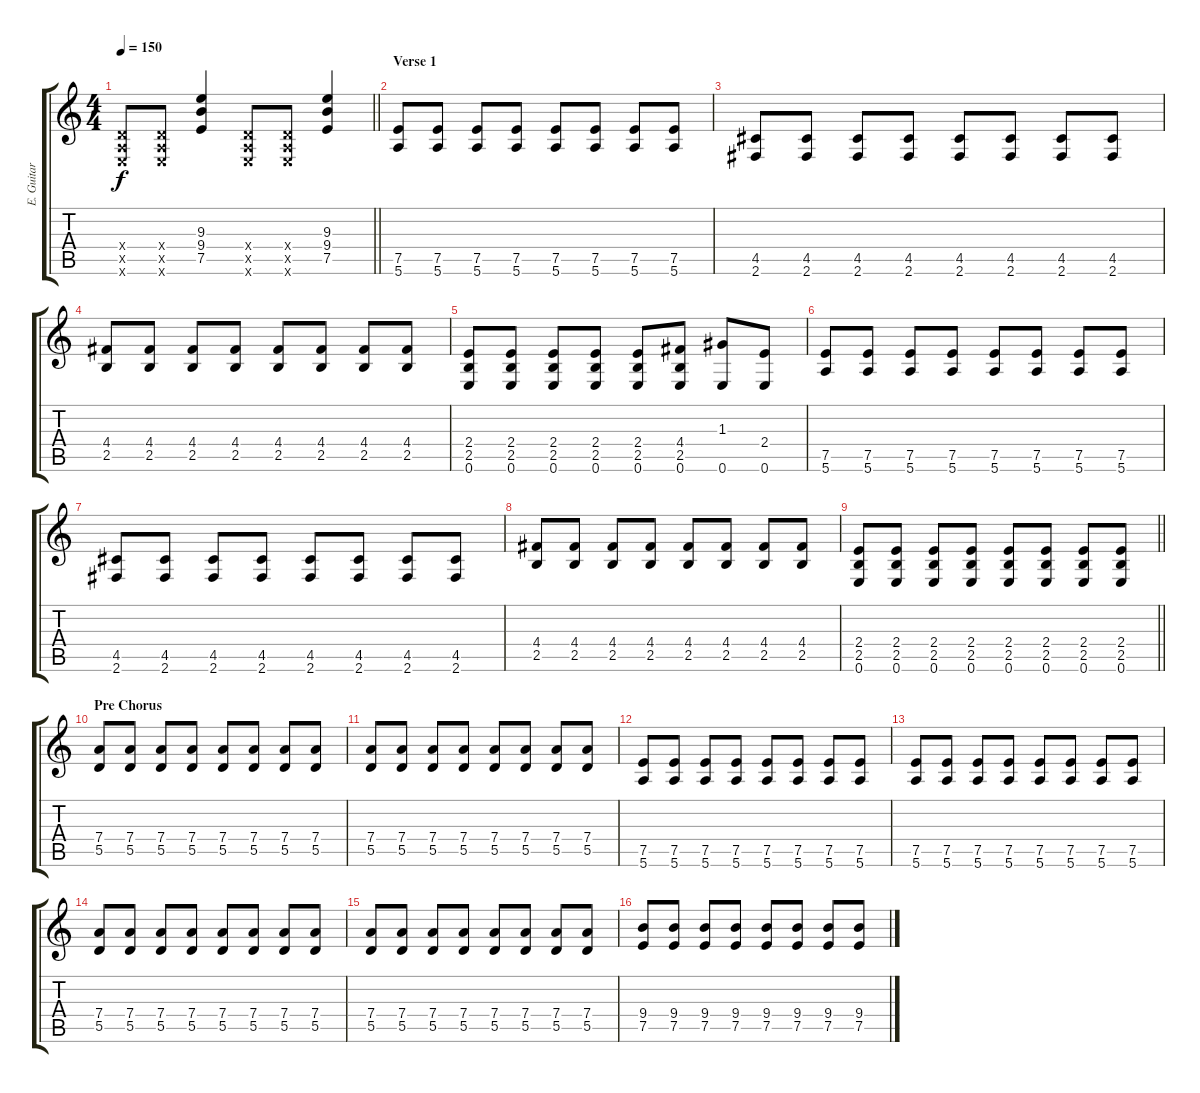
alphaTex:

\track ("E. Guitar Lead" "E. Guitar ") {instrument distortionguitar}
\staff {score tabs}
\tuning (E4 B3 G3 D3 A2 E2) {hide}
\ts (4 4)
\tempo 150
\clef g2
\barLineRight lightlight
\ks c
(0.4{x} 0.5{x} 0.6{x}).8{dy f} (0.4{x} 0.5{x} 0.6{x}).8 (9.3 9.4 7.5).4 (0.4{x} 0.5{x} 0.6{x}).8 (0.4{x} 0.5{x} 0.6{x}).8 (9.3 9.4 7.5).4 |
\section ("" "Verse 1")
(7.5 5.6).8 (7.5 5.6).8 (7.5 5.6).8 (7.5 5.6).8 (7.5 5.6).8 (7.5 5.6).8 (7.5 5.6).8 (7.5 5.6).8 |
(4.5 2.6).8 (4.5 2.6).8 (4.5 2.6).8 (4.5 2.6).8 (4.5 2.6).8 (4.5 2.6).8 (4.5 2.6).8 (4.5 2.6).8 |
(4.4 2.5).8 (4.4 2.5).8 (4.4 2.5).8 (4.4 2.5).8 (4.4 2.5).8 (4.4 2.5).8 (4.4 2.5).8 (4.4 2.5).8 |
(2.4 2.5 0.6).8 (2.4 2.5 0.6).8 (2.4 2.5 0.6).8 (2.4 2.5 0.6).8 (2.4 2.5 0.6).8 (4.4 2.5 0.6).8 (1.3 0.6).8 (2.4 0.6).8 |
(7.5 5.6).8 (7.5 5.6).8 (7.5 5.6).8 (7.5 5.6).8 (7.5 5.6).8 (7.5 5.6).8 (7.5 5.6).8 (7.5 5.6).8 |
(4.5 2.6).8 (4.5 2.6).8 (4.5 2.6).8 (4.5 2.6).8 (4.5 2.6).8 (4.5 2.6).8 (4.5 2.6).8 (4.5 2.6).8 |
(4.4 2.5).8 (4.4 2.5).8 (4.4 2.5).8 (4.4 2.5).8 (4.4 2.5).8 (4.4 2.5).8 (4.4 2.5).8 (4.4 2.5).8 |
\barLineRight lightlight
(2.4 2.5 0.6).8 (2.4 2.5 0.6).8 (2.4 2.5 0.6).8 (2.4 2.5 0.6).8 (2.4 2.5 0.6).8 (2.4 2.5 0.6).8 (2.4 2.5 0.6).8 (2.4 2.5 0.6).8 |
\section ("" "Pre Chorus")
(7.4 5.5).8 (7.4 5.5).8 (7.4 5.5).8 (7.4 5.5).8 (7.4 5.5).8 (7.4 5.5).8 (7.4 5.5).8 (7.4 5.5).8 |
(7.4 5.5).8 (7.4 5.5).8 (7.4 5.5).8 (7.4 5.5).8 (7.4 5.5).8 (7.4 5.5).8 (7.4 5.5).8 (7.4 5.5).8 |
(7.5 5.6).8 (7.5 5.6).8 (7.5 5.6).8 (7.5 5.6).8 (7.5 5.6).8 (7.5 5.6).8 (7.5 5.6).8 (7.5 5.6).8 |
(7.5 5.6).8 (7.5 5.6).8 (7.5 5.6).8 (7.5 5.6).8 (7.5 5.6).8 (7.5 5.6).8 (7.5 5.6).8 (7.5 5.6).8 |
(7.4 5.5).8 (7.4 5.5).8 (7.4 5.5).8 (7.4 5.5).8 (7.4 5.5).8 (7.4 5.5).8 (7.4 5.5).8 (7.4 5.5).8 |
(7.4 5.5).8 (7.4 5.5).8 (7.4 5.5).8 (7.4 5.5).8 (7.4 5.5).8 (7.4 5.5).8 (7.4 5.5).8 (7.4 5.5).8 |
(9.4 7.5).8 (9.4 7.5).8 (9.4 7.5).8 (9.4 7.5).8 (9.4 7.5).8 (9.4 7.5).8 (9.4 7.5).8 (9.4 7.5).8
